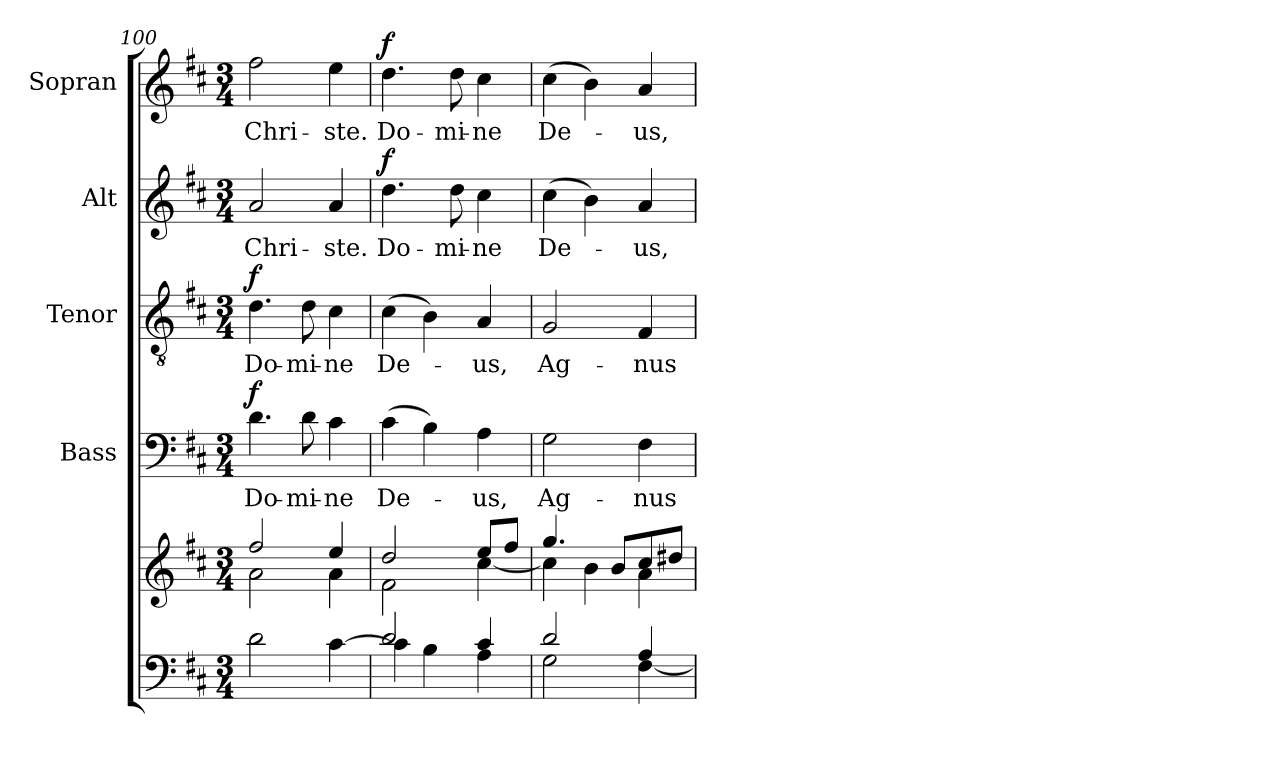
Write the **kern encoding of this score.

**kern	**kern	**kern	**text	**dynam	**kern	**text	**dynam	**kern	**text	**dynam	**kern	**text	**dynam
*part5	*part5	*part4	*part4	*part4	*part3	*part3	*part3	*part2	*part2	*part2	*part1	*part1	*part1
*staff6	*staff5	*staff4	*staff4	*staff4	*staff3	*staff3	*staff3	*staff2	*staff2	*staff2	*staff1	*staff1	*staff1
*	*	*I"Bass	*	*	*I"Tenor	*	*	*I"Alt	*	*	*I"Sopran	*	*
*	*	*I'B.	*	*	*I'T.	*	*	*I'A.	*	*	*I'S.	*	*
*clefF4	*clefG2	*clefF4	*	*	*clefGv2	*	*	*clefG2	*	*	*clefG2	*	*
*k[f#c#]	*k[f#c#]	*k[f#c#]	*	*	*k[f#c#]	*	*	*k[f#c#]	*	*	*k[f#c#]	*	*
*D:	*D:	*D:	*	*	*D:	*	*	*D:	*	*	*D:	*	*
*M3/4	*M3/4	*M3/4	*	*	*M3/4	*	*	*M3/4	*	*	*M3/4	*	*
=100	=100	=100	=100	=100	=100	=100	=100	=100	=100	=100	=100	=100	=100
*	*^	*	*	*	*	*	*	*	*	*	*	*	*
!	!	!	!	!LO:LY:b	!LO:DY:a	!	!LO:LY:b	!LO:DY:a	!	!LO:LY:b	!	!	!LO:LY:b	!
2d\	2ff#/	2a\	4.d\	Do-	f	4.d\	Do-	f	2a/	Chri-	.	2ff#\	Chri-	.
!	!	!	!	!LO:LY:b	!	!	!LO:LY:b	!	!	!	!	!	!	!
.	.	.	8d\	-mi-	.	8d\	-mi-	.	.	.	.	.	.	.
!	!	!	!	!LO:LY:b	!	!	!LO:LY:b	!	!	!LO:LY:b	!	!	!LO:LY:b	!
[4c#\	4ee/	4a\	4c#\	-ne	.	4c#\	-ne	.	4a/	-ste.	.	4ee\	-ste.	.
=101	=101	=101	=101	=101	=101	=101	=101	=101	=101	=101	=101	=101	=101	=101
*^	*	*	*	*	*	*	*	*	*	*	*	*	*	*
!	!	!	!	!	!LO:LY:b	!	!	!LO:LY:b	!	!	!LO:LY:b	!LO:DY:a	!	!LO:LY:b	!LO:DY:a
2d/	4c#\]	2dd/	2f#\	(>4c#\	De-	.	(>4c#\	De-	.	4.dd\	Do-	f	4.dd\	Do-	f
.	4B\	.	.	4B\)	.	.	4B\)	.	.	.	.	.	.	.	.
!	!	!	!	!	!	!	!	!	!	!	!LO:LY:b	!	!	!LO:LY:b	!
.	.	.	.	.	.	.	.	.	.	8dd\	-mi-	.	8dd\	-mi-	.
!	!	!	!	!	!LO:LY:b	!	!	!LO:LY:b	!	!	!LO:LY:b	!	!	!LO:LY:b	!
4c#/	4A\	8ee/L	[<4cc#\	4A\	-us,	.	4A/	-us,	.	4cc#\	-ne	.	4cc#\	-ne	.
.	.	8ff#/J	.	.	.	.	.	.	.	.	.	.	.	.	.
=102	=102	=102	=102	=102	=102	=102	=102	=102	=102	=102	=102	=102	=102	=102	=102
!	!	!	!	!	!LO:LY:b	!	!	!LO:LY:b	!	!	!LO:LY:b	!	!	!LO:LY:b	!
2d/	2G\	4.gg/	4cc#\]	2G\	Ag-	.	2G/	Ag-	.	(>4cc#\	De-	.	(>4cc#\	De-	.
.	.	.	4b\	.	.	.	.	.	.	4b\)	.	.	4b\)	.	.
.	.	8b/L	.	.	.	.	.	.	.	.	.	.	.	.	.
!	!	!	!	!	!LO:LY:b	!	!	!LO:LY:b	!	!	!LO:LY:b	!	!	!LO:LY:b	!
4A/	[<4F#\	8cc#/	4a\	4F#\	-nus	.	4F#/	-nus	.	4a/	-us,	.	4a/	-us,	.
.	.	8dd#X/J	.	.	.	.	.	.	.	.	.	.	.	.	.
*v	*v	*	*	*	*	*	*	*	*	*	*	*	*	*	*
*	*v	*v	*	*	*	*	*	*	*	*	*	*	*	*
=	=	=	=	=	=	=	=	=	=	=	=	=	=
*-	*-	*-	*-	*-	*-	*-	*-	*-	*-	*-	*-	*-	*-
